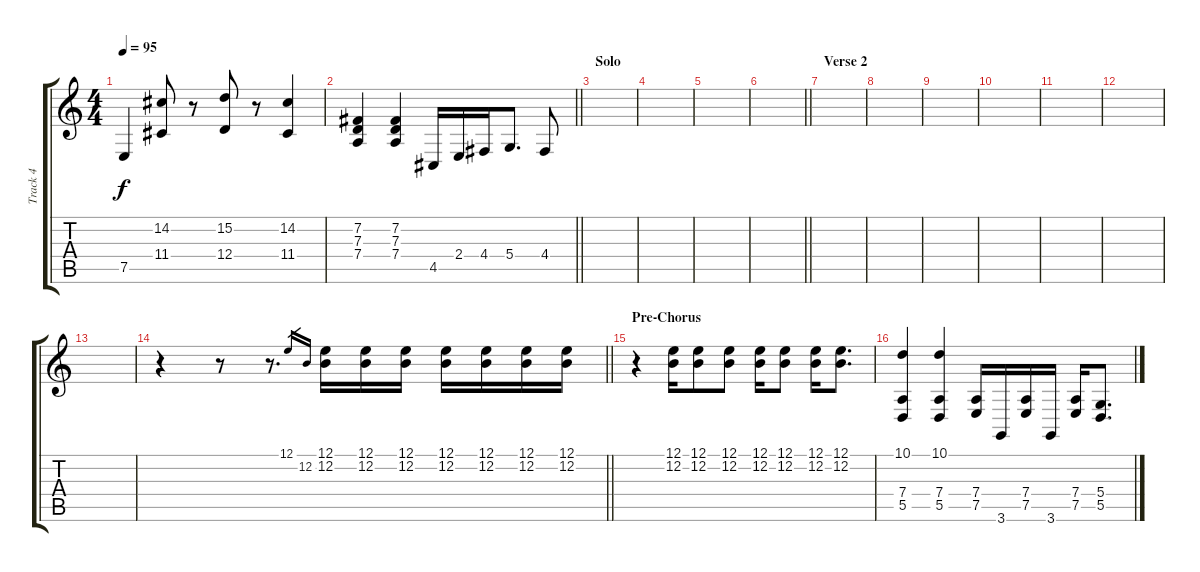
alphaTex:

\track ("Track 4" "Track 4") {instrument acousticgrandpiano}
\staff {score tabs}
\tuning (E4 B3 G3 D3 A2 E2) {hide}
\ts (4 4)
\tempo 95
\clef g2
\ks c
7.5.4{dy f} (14.2 11.4).8 r.8 (15.2 12.4).8 r.8 (14.2 11.4).4 |
\barLineRight lightlight
(7.2 7.3 7.4).4 (7.2 7.3 7.4).4 4.5.16 2.4.16 4.4.16 5.4.8{d} 4.4.8 |
\section ("" "Solo")
|
|
|
\barLineRight lightlight
|
\section ("" "Verse 2")
|
|
|
|
|
|
|
\barLineRight lightlight
r.4 r.8 r.8{d} 12.1.16{gr} 12.2.16{gr} (12.1 12.2).16 (12.1 12.2).16 (12.1 12.2).16 (12.1 12.2).16 (12.1 12.2).16 (12.1 12.2).16 (12.1 12.2).16 |
\section ("" "Pre-Chorus")
r.4 (12.1 12.2).16 (12.1 12.2).8 (12.1 12.2).8 (12.1 12.2).16 (12.1 12.2).8 (12.1 12.2).16 (12.1 12.2).8{d} |
(10.1 7.4 5.5).4 (10.1 7.4 5.5).4 (7.4 7.5).16 3.6.16 (7.4 7.5).16 3.6.16 (7.4 7.5).16 (5.4 5.5).8{d}
